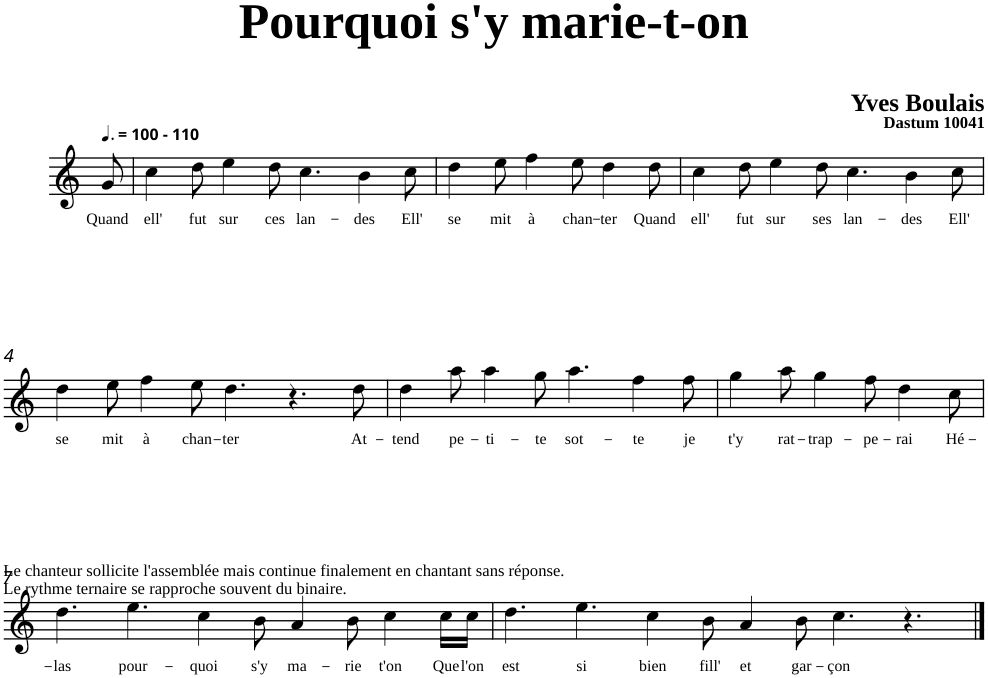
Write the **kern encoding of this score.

**kern	**text
*part1	*part1
*staff1	*staff1
*clefG2	*
*k[]	*
=	=
!LO:TX:a:B:t=- 110	!
!	!LO:LY:b
8g/	Quand
=1	=1
!	!LO:LY:b
4cc\	ell'
!	!LO:LY:b
8dd\	fut
!	!LO:LY:b
4ee\	sur
!	!LO:LY:b
8dd\	ces
!	!LO:LY:b
[4cc\	lan-
8ryy	.
!	!LO:LY:b
4b\	-des
!	!LO:LY:b
8cc\	Ell'
=2	=2
!	!LO:LY:b
4dd\	se
8cc\]	.
!	!LO:LY:b
8ee\	mit
!	!LO:LY:b
4ff\	à
!	!LO:LY:b
8ee\	chan-
!	!LO:LY:b
4dd\	-ter
!	!LO:LY:b
8dd\	Quand
=3	=3
!	!LO:LY:b
4cc\	ell'
!	!LO:LY:b
8dd\	fut
!	!LO:LY:b
4ee\	sur
!	!LO:LY:b
8dd\	ses
!	!LO:LY:b
[4cc\	lan-
8ryy	.
!	!LO:LY:b
4b\	-des
!	!LO:LY:b
8cc\	Ell'
!!LO:LB:g=z
=4	=4
!	!LO:LY:b
4dd\	se
8cc\]	.
!	!LO:LY:b
8ee\	mit
!	!LO:LY:b
4ff\	à
!	!LO:LY:b
8ee\	chan-
!	!LO:LY:b
[4dd\	-ter
4.r	.
!	!LO:LY:b
8dd\	At-
=5	=5
!	!LO:LY:b
4dd\	-tend
8dd\]	.
!	!LO:LY:b
8aa\	pe-
!	!LO:LY:b
4aa\	-ti-
!	!LO:LY:b
8gg\	-te
!	!LO:LY:b
[4aa\	sot-
!	!LO:LY:b
4ff\	-te
!	!LO:LY:b
8ff\	je
=6	=6
!	!LO:LY:b
4gg\	t'y
8aa\]	.
!	!LO:LY:b
8aa\	rat-
!	!LO:LY:b
4gg\	-trap-
!	!LO:LY:b
8ff\	-pe-
!	!LO:LY:b
4dd\	-rai
!	!LO:LY:b
8cc\	Hé-
!!LO:LB:g=z
=7	=7
!	!LO:LY:b
4.dd\	-las
!	!LO:LY:b
4.ee\	pour-
!	!LO:LY:b
4cc\	-quoi
!	!LO:LY:b
8b\	s'y
!	!LO:LY:b
4a/	ma-
!	!LO:LY:b
8b\	-rie
!	!LO:LY:b
4cc\	t'on
!	!LO:LY:b
16cc\LL	Que
!	!LO:LY:b
16cc\JJ	l'on
=8	=8
!	!LO:LY:b
4.dd\	est
!	!LO:LY:b
4.ee\	si
!	!LO:LY:b
4cc\	bien
!	!LO:LY:b
8b\	fill'
!	!LO:LY:b
4a/	et
!	!LO:LY:b
8b\	gar-
!	!LO:LY:b
4.cc\	-çon
4.r	.
==	==
*-	*-
